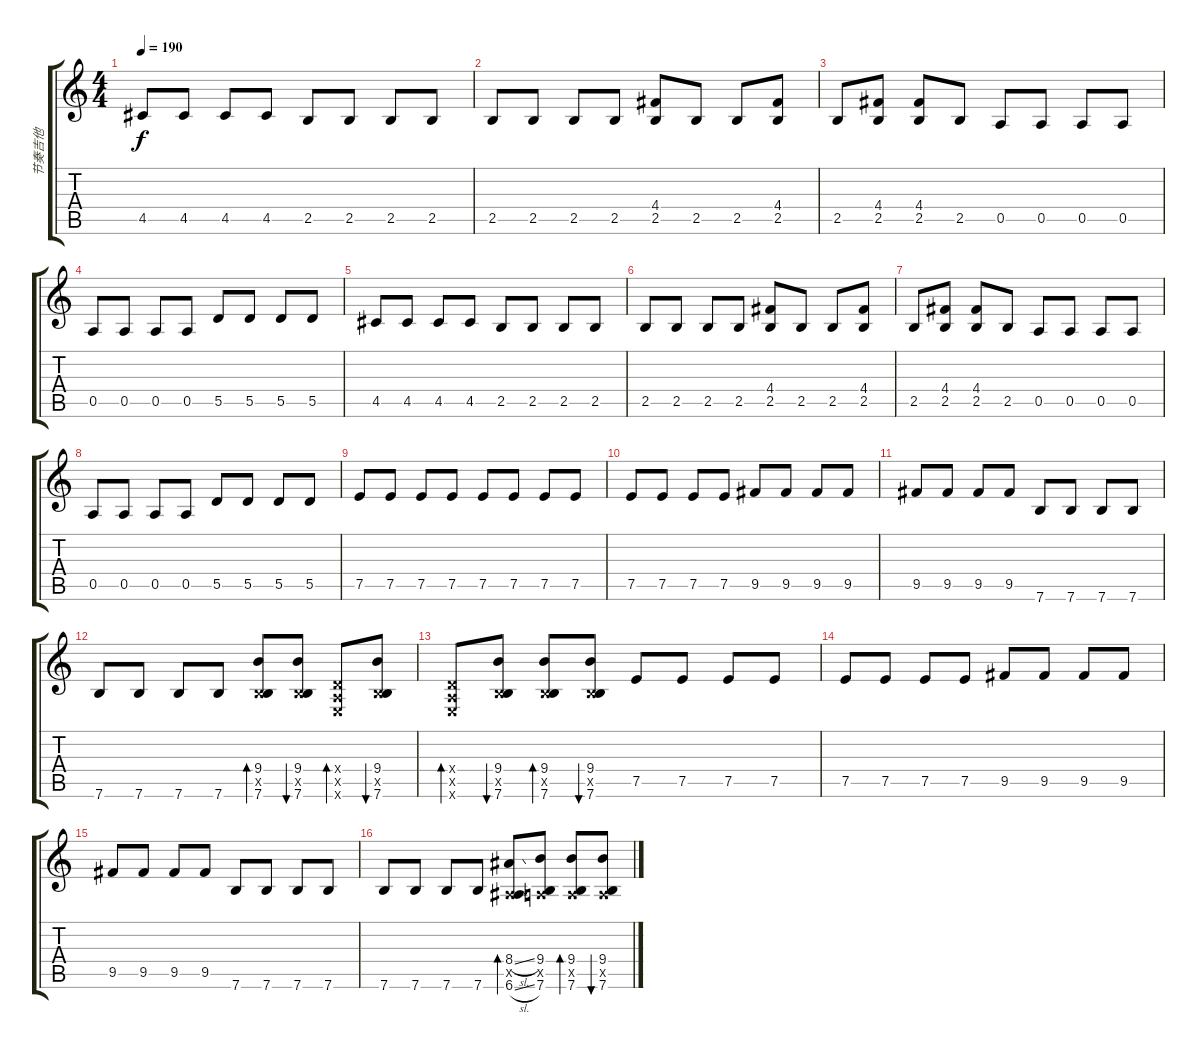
\track ("节奏吉他" "节奏吉他") {instrument distortionguitar}
\staff {score tabs}
\tuning (E4 B3 G3 D3 A2 E2) {hide}
\ts (4 4)
\tempo 190
\clef g2
\ks c
4.5.8{dy f} 4.5.8 4.5.8 4.5.8 2.5.8 2.5.8 2.5.8 2.5.8 |
2.5.8 2.5.8 2.5.8 2.5.8 (4.4 2.5).8 2.5.8 2.5.8 (4.4 2.5).8 |
2.5.8 (4.4 2.5).8 (4.4 2.5).8 2.5.8 0.5.8 0.5.8 0.5.8 0.5.8 |
0.5.8 0.5.8 0.5.8 0.5.8 5.5.8 5.5.8 5.5.8 5.5.8 |
4.5.8 4.5.8 4.5.8 4.5.8 2.5.8 2.5.8 2.5.8 2.5.8 |
2.5.8 2.5.8 2.5.8 2.5.8 (4.4 2.5).8 2.5.8 2.5.8 (4.4 2.5).8 |
2.5.8 (4.4 2.5).8 (4.4 2.5).8 2.5.8 0.5.8 0.5.8 0.5.8 0.5.8 |
0.5.8 0.5.8 0.5.8 0.5.8 5.5.8 5.5.8 5.5.8 5.5.8 |
7.5.8 7.5.8 7.5.8 7.5.8 7.5.8 7.5.8 7.5.8 7.5.8 |
7.5.8 7.5.8 7.5.8 7.5.8 9.5.8 9.5.8 9.5.8 9.5.8 |
9.5.8 9.5.8 9.5.8 9.5.8 7.6.8 7.6.8 7.6.8 7.6.8 |
7.6.8 7.6.8 7.6.8 7.6.8 (9.4 2.5{x} 7.6).8{bd 60} (9.4 2.5{x} 7.6).8{bu 60} (0.4{x} 0.5{x} 0.6{x}).8{bd 60} (9.4 2.5{x} 7.6).8{bu 60} |
(0.4{x} 0.5{x} 0.6{x}).8{bd 60} (9.4 2.5{x} 7.6).8{bu 60} (9.4 2.5{x} 7.6).8{bd 60} (9.4 2.5{x} 7.6).8{bu 60} 7.5.8 7.5.8 7.5.8 7.5.8 |
7.5.8 7.5.8 7.5.8 7.5.8 9.5.8 9.5.8 9.5.8 9.5.8 |
9.5.8 9.5.8 9.5.8 9.5.8 7.6.8 7.6.8 7.6.8 7.6.8 |
7.6.8 7.6.8 7.6.8 7.6.8 (8.4{sl} 0.5{x} 6.6{sl}).8{bd 60} (9.4 0.5{x} 7.6).8 (9.4 0.5{x} 7.6).8{bd 60} (9.4 0.5{x} 7.6).8{bu 60}
